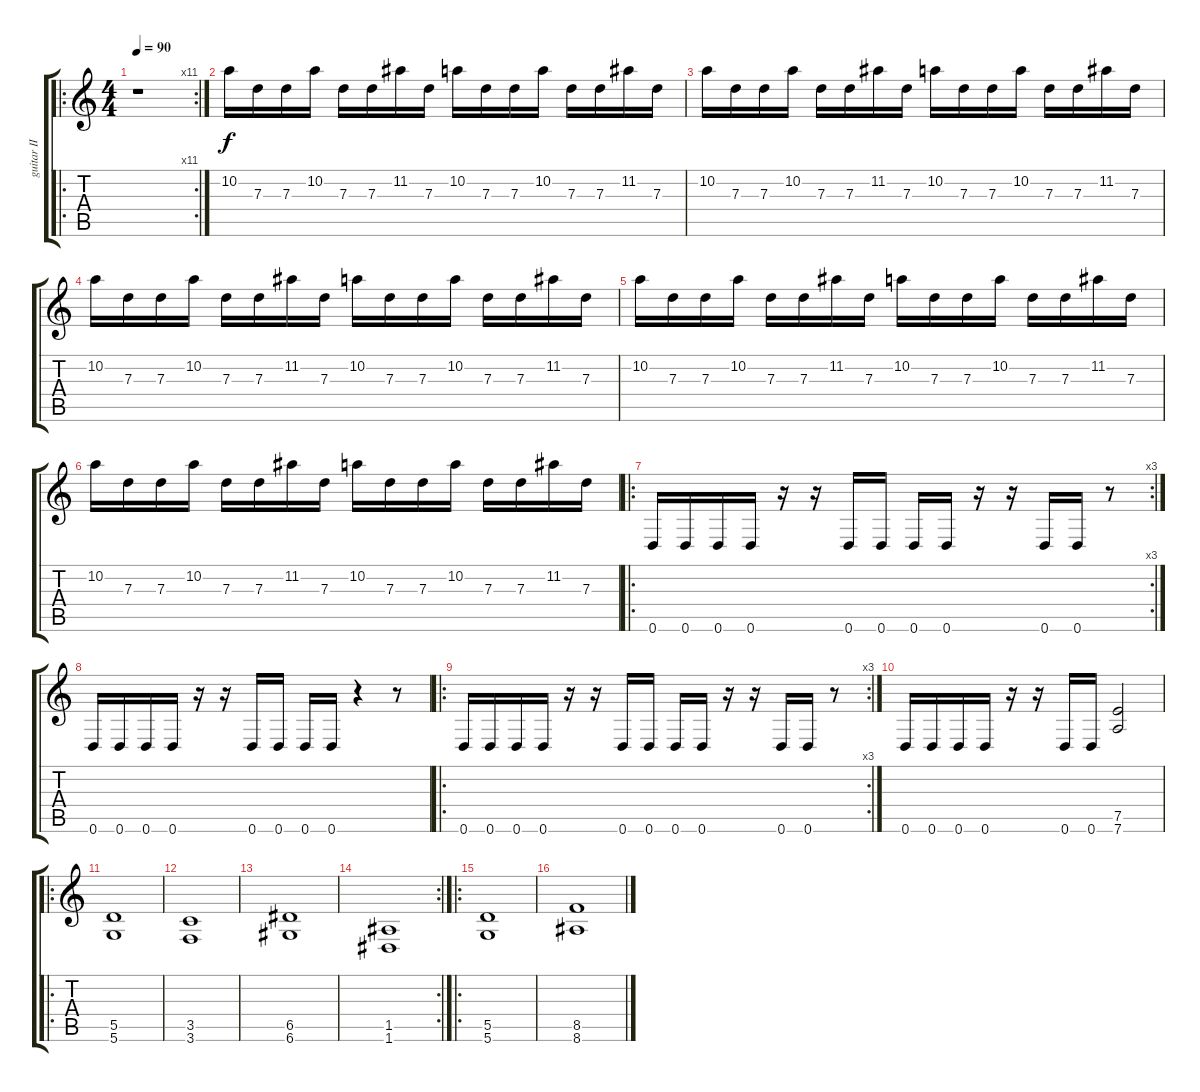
\track ("guitar II" "guitar II") {instrument distortionguitar}
\staff {score tabs}
\tuning (E4 B3 G3 D3 A2 D2) {hide}
\ro
\rc 11
\ts (4 4)
\tempo 90
\clef g2
\ks c
r.1{dy f instrument distortionguitar} |
10.2.16 7.3.16 7.3.16 10.2.16 7.3.16 7.3.16 11.2.16 7.3.16 10.2.16 7.3.16 7.3.16 10.2.16 7.3.16 7.3.16 11.2.16 7.3.16 |
10.2.16 7.3.16 7.3.16 10.2.16 7.3.16 7.3.16 11.2.16 7.3.16 10.2.16 7.3.16 7.3.16 10.2.16 7.3.16 7.3.16 11.2.16 7.3.16 |
10.2.16 7.3.16 7.3.16 10.2.16 7.3.16 7.3.16 11.2.16 7.3.16 10.2.16 7.3.16 7.3.16 10.2.16 7.3.16 7.3.16 11.2.16 7.3.16 |
10.2.16 7.3.16 7.3.16 10.2.16 7.3.16 7.3.16 11.2.16 7.3.16 10.2.16 7.3.16 7.3.16 10.2.16 7.3.16 7.3.16 11.2.16 7.3.16 |
10.2.16 7.3.16 7.3.16 10.2.16 7.3.16 7.3.16 11.2.16 7.3.16 10.2.16 7.3.16 7.3.16 10.2.16 7.3.16 7.3.16 11.2.16 7.3.16 |
\ro
\rc 3
0.6.16 0.6.16 0.6.16 0.6.16 r.16 r.16 0.6.16 0.6.16 0.6.16 0.6.16 r.16 r.16 0.6.16 0.6.16 r.8 |
0.6.16 0.6.16 0.6.16 0.6.16 r.16 r.16 0.6.16 0.6.16 0.6.16 0.6.16 r.4 r.8 |
\ro
\rc 3
0.6.16 0.6.16 0.6.16 0.6.16 r.16 r.16 0.6.16 0.6.16 0.6.16 0.6.16 r.16 r.16 0.6.16 0.6.16 r.8 |
0.6.16 0.6.16 0.6.16 0.6.16 r.16 r.16 0.6.16 0.6.16 (7.5 7.6).2 |
\ro
(5.5 5.6).1 |
(3.5 3.6).1 |
(6.5 6.6).1 |
\rc 2
(1.5 1.6).1 |
\ro
(5.5 5.6).1 |
(8.5 8.6).1
